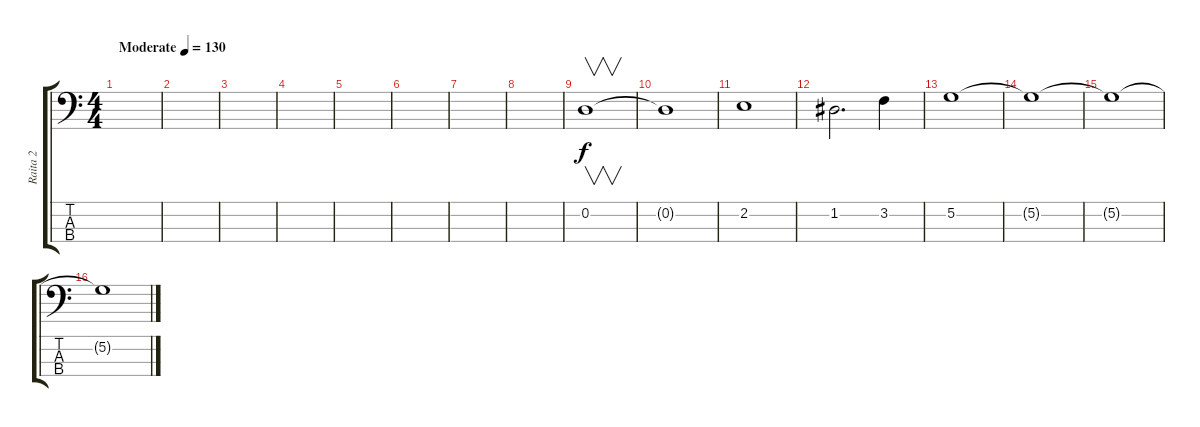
\track ("Raita 2" "Raita 2") {instrument electricbassfinger}
\staff {score tabs}
\tuning (G2 D2 A1 E1) {hide}
\ts (4 4)
\tempo (130 "Moderate")
\clef f4
\ks c
|
|
|
|
|
|
|
|
0.2.1{v} |
0.2{t}.1 |
2.2.1 |
1.2.2{d} 3.2.4 |
5.2.1 |
5.2{t}.1 |
5.2{t}.1 |
5.2{t}.1
